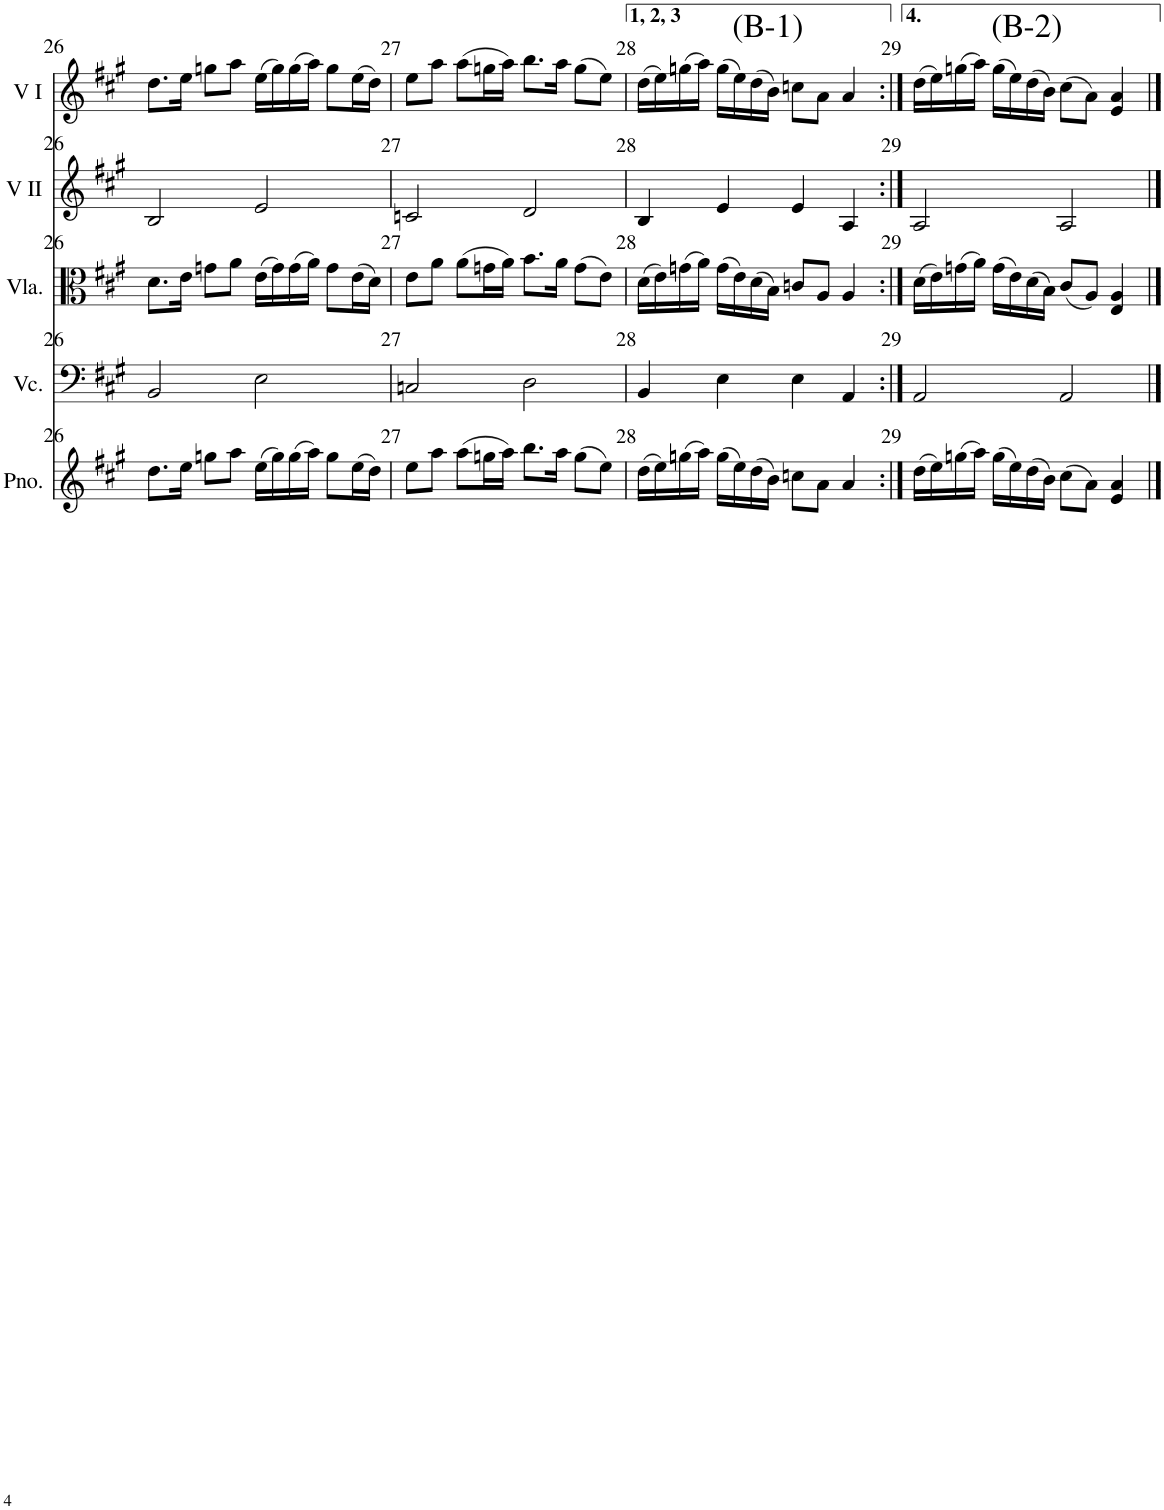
**kern	**kern	**kern	**kern	**kern
*part5	*part4	*part3	*part2	*part1
*staff5	*staff4	*staff3	*staff2	*staff1
*I"Piano	*I"Violoncello	*I"Viola	*I"Violin II	*I"Violin I
*I'Pno.	*I'Vc.	*I'Vla.	*I'V II	*I'V I
!!LO:PB:g=z
*clefG2	*clefF4	*clefC3	*clefG2	*clefG2
*k[f#c#g#]	*k[f#c#g#]	*k[f#c#g#]	*k[f#c#g#]	*k[f#c#g#]
*M4/4	*M4/4	*M4/4	*M4/4	*M4/4
=26	=26	=26	=26	=26
8.dd\L	2BB/	8.d\L	2B/	8.dd\L
16ee\Jk	.	16e\Jk	.	16ee\Jk
8ggn\L	.	8gn\L	.	8ggn\L
8aa\J	.	8a\J	.	8aa\J
(16ee\LL	2E\	(16e\LL	2e/	(16ee\LL
16gg\)	.	16g\)	.	16gg\)
(16gg\	.	(16g\	.	(16gg\
16aa\JJ)	.	16a\JJ)	.	16aa\JJ)
8gg\L	.	8g\L	.	8gg\L
(16ee\L	.	(16e\L	.	(16ee\L
16dd\JJ)	.	16d\JJ)	.	16dd\JJ)
=27	=27	=27	=27	=27
8ee\L	2Cn/	8e\L	2cn/	8ee\L
8aa\J	.	8a\J	.	8aa\J
(8aa\L	.	(8a\L	.	(8aa\L
16ggn\L	.	16gn\L	.	16ggn\L
16aa\JJ)	.	16a\JJ)	.	16aa\JJ)
8.bb\L	2D\	8.b\L	2d/	8.bb\L
16aa\Jk	.	16a\Jk	.	16aa\Jk
(8gg\L	.	(8g\L	.	(8gg\L
8ee\J)	.	8e\J)	.	8ee\J)
=28	=28	=28	=28	=28
(16dd\LL	4BB/	(16d\LL	4B/	(16dd\LL
16ee\)	.	16e\)	.	16ee\)
(16ggn\	.	(16gn\	.	(16ggn\
16aa\JJ)	.	16a\JJ)	.	16aa\JJ)
(16gg\LL	4E\	(16g\LL	4e/	(16gg\LL
!	!	!	!	!LO:TX:a:t=(B-1)
16ee\)	.	16e\)	.	16ee\)
(16dd\	.	(16d\	.	(16dd\
16b\JJ)	.	16B\JJ)	.	16b\JJ)
8ccn\L	4E\	8cn/L	4e/	8ccn\L
8a\J	.	8A/J	.	8a\J
4a/	4AA/	4A/	4A/	4a/
=29:|!	=29:|!	=29:|!	=29:|!	=29:|!
(16dd\LL	2AA/	(16d\LL	2A/	(16dd\LL
16ee\)	.	16e\)	.	16ee\)
(16ggn\	.	(16gn\	.	(16ggn\
16aa\JJ)	.	16a\JJ)	.	16aa\JJ)
!	!	!	!	!LO:TX:a:t=(B-2)
(16gg\LL	.	(16g\LL	.	(16gg\LL
16ee\)	.	16e\)	.	16ee\)
(16dd\	.	(16d\	.	(16dd\
16b\JJ)	.	16B\JJ)	.	16b\JJ)
(8cc#\L	2AA/	(8c#/L	2A/	(8cc#\L
8a\J)	.	8A/J)	.	8a\J)
4e/ 4a/	.	4E/ 4A/	.	4e/ 4a/
==	==	==	==	==
*-	*-	*-	*-	*-
